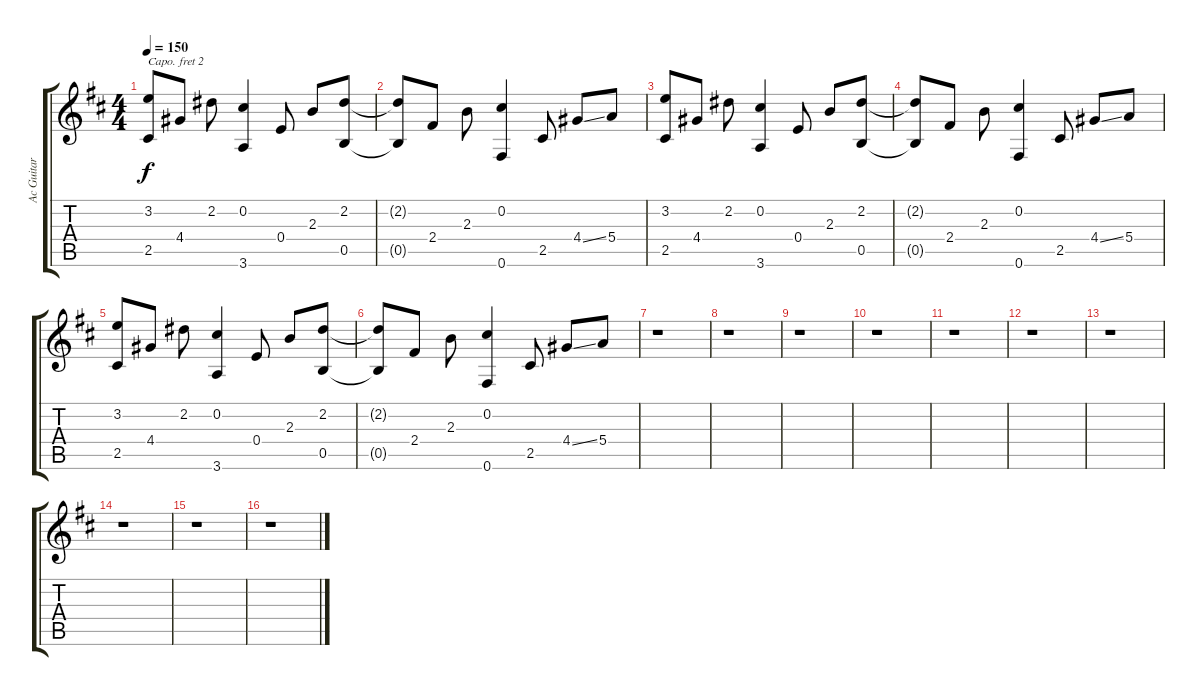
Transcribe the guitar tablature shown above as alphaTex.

\track ("Ac Guitar" "Ac Guitar") {instrument acousticguitarnylon}
\staff {score tabs}
\capo 2
\tuning (E4 B3 G3 D3 A2 E2) {hide}
\ts (4 4)
\tempo 150
\clef g2
\ks d
(3.2 2.5).8{dy f} 4.4.8 2.2.8 (0.2 3.6).4 0.4.8 2.3.8 (2.2 0.5).8 |
(2.2{t} 0.5{t}).8 2.4.8 2.3.8 (0.2 0.6).4 2.5.8 4.4{ss}.8 5.4.8 |
(3.2 2.5).8 4.4.8 2.2.8 (0.2 3.6).4 0.4.8 2.3.8 (2.2 0.5).8 |
(2.2{t} 0.5{t}).8 2.4.8 2.3.8 (0.2 0.6).4 2.5.8 4.4{ss}.8 5.4.8 |
(3.2 2.5).8 4.4.8 2.2.8 (0.2 3.6).4 0.4.8 2.3.8 (2.2 0.5).8 |
(2.2{t} 0.5{t}).8 2.4.8 2.3.8 (0.2 0.6).4 2.5.8 4.4{ss}.8 5.4.8 |
r.1 |
r.1 |
r.1 |
r.1 |
r.1 |
r.1 |
r.1 |
r.1 |
r.1 |
r.1
